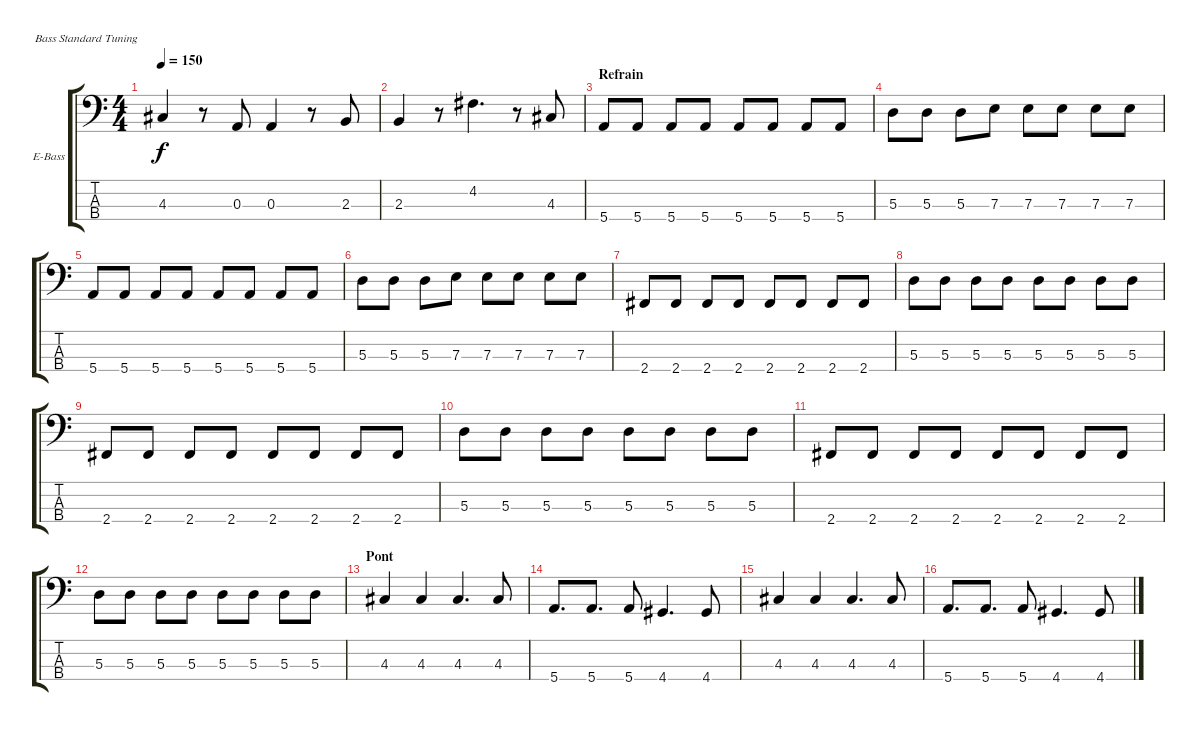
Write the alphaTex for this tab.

\bracketExtendMode groupsimilarinstruments
\firstSystemTrackNameOrientation horizontal
\otherSystemsTrackNameOrientation horizontal
\track ("Basse" "E-Bass") {instrument electricbasspick}
\staff {score tabs}
\tuning (G2 D2 A1 E1)
\ts (4 4)
\tempo 150
\clef f4
\ks c
4.3.4{dy f} r.8 0.3.8 0.3.4 r.8 2.3.8 |
2.3.4 r.8 4.2.4{d} r.8 4.3.8 |
\section ("" "Refrain")
5.4.8 5.4.8 5.4.8 5.4.8 5.4.8 5.4.8 5.4.8 5.4.8 |
5.3.8 5.3.8 5.3.8 7.3.8 7.3.8 7.3.8 7.3.8 7.3.8 |
5.4.8 5.4.8 5.4.8 5.4.8 5.4.8 5.4.8 5.4.8 5.4.8 |
5.3.8 5.3.8 5.3.8 7.3.8 7.3.8 7.3.8 7.3.8 7.3.8 |
2.4.8 2.4.8 2.4.8 2.4.8 2.4.8 2.4.8 2.4.8 2.4.8 |
5.3.8 5.3.8 5.3.8 5.3.8 5.3.8 5.3.8 5.3.8 5.3.8 |
2.4.8 2.4.8 2.4.8 2.4.8 2.4.8 2.4.8 2.4.8 2.4.8 |
5.3.8 5.3.8 5.3.8 5.3.8 5.3.8 5.3.8 5.3.8 5.3.8 |
2.4.8 2.4.8 2.4.8 2.4.8 2.4.8 2.4.8 2.4.8 2.4.8 |
5.3.8 5.3.8 5.3.8 5.3.8 5.3.8 5.3.8 5.3.8 5.3.8 |
\section ("" "Pont")
4.3.4 4.3.4 4.3.4{d} 4.3.8 |
5.4.8{d} 5.4.8{d} 5.4.8 4.4.4{d} 4.4.8 |
4.3.4 4.3.4 4.3.4{d} 4.3.8 |
5.4.8{d} 5.4.8{d} 5.4.8 4.4.4{d} 4.4.8
